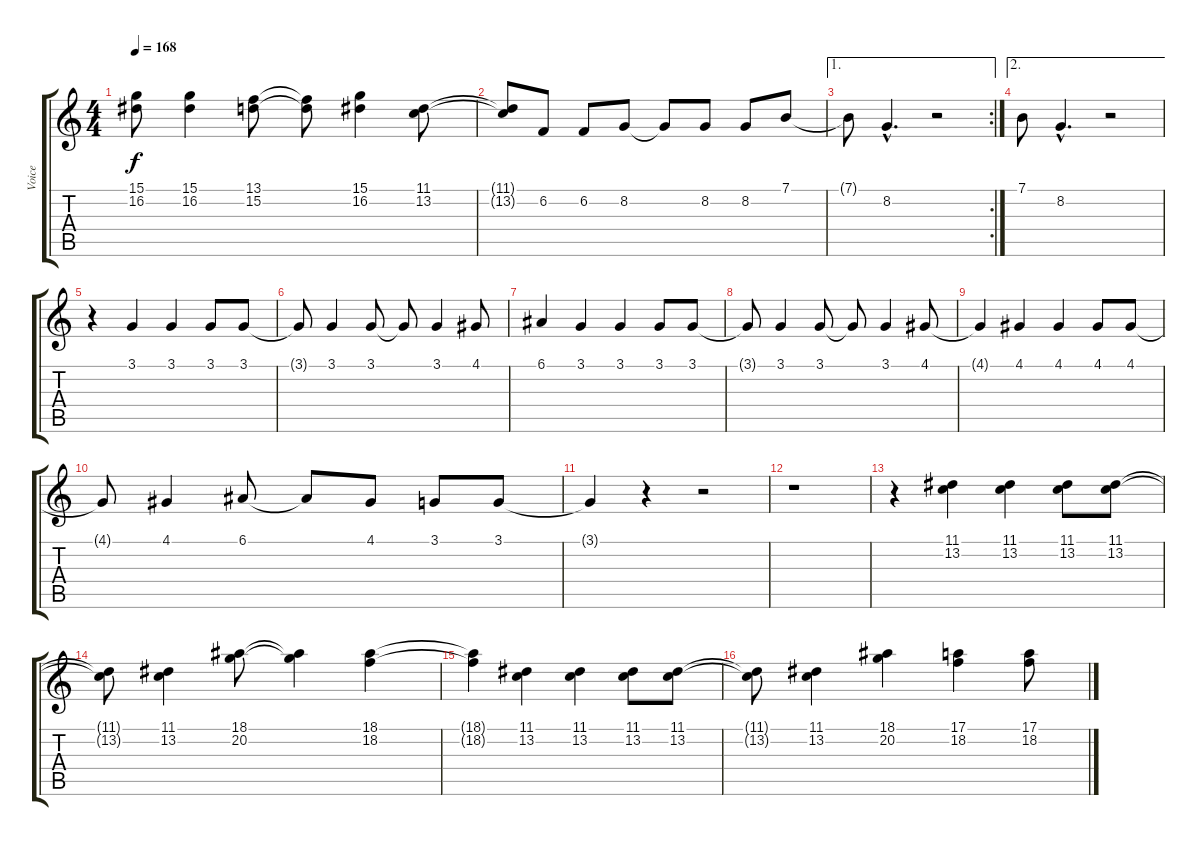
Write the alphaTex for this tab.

\track ("Voice" "Voice") {instrument cello}
\staff {score tabs}
\tuning (E4 B3 G3 D3 A2 E2) {hide}
\ts (4 4)
\tempo 168
\clef g2
\ks c
(15.1{t} 16.2{t}).8{dy f} (15.1 16.2).4 (13.1 15.2).8 (13.1{t} 15.2{t}).8 (15.1 16.2).4 (11.1 13.2).8 |
(11.1{t} 13.2{t}).8 6.2.8 6.2.8 8.2.8 8.2{t}.8 8.2.8 8.2.8 7.1.8 |
\ae 1
\rc 2
7.1{t}.8 8.2{hac}.4{d} r.2 |
\ae 2
7.1.8 8.2{hac}.4{d} r.2 |
r.4 3.1.4 3.1.4 3.1.8 3.1.8 |
3.1{t}.8 3.1.4 3.1.8 3.1{t}.8 3.1.4 4.1.8 |
6.1.4 3.1.4 3.1.4 3.1.8 3.1.8 |
3.1{t}.8 3.1.4 3.1.8 3.1{t}.8 3.1.4 4.1.8 |
4.1{t}.4 4.1.4 4.1.4 4.1.8 4.1.8 |
4.1{t}.8 4.1.4 6.1.8 6.1{t}.8 4.1.8 3.1.8 3.1.8 |
3.1{t}.4 r.4 r.2 |
r.1 |
r.4 (11.1 13.2).4 (11.1 13.2).4 (11.1 13.2).8 (11.1 13.2).8 |
(11.1{t} 13.2{t}).8 (11.1 13.2).4 (18.1 20.2).8 (18.1{t} 20.2{t}).4 (18.1 18.2).4 |
(18.1{t} 18.2{t}).4 (11.1 13.2).4 (11.1 13.2).4 (11.1 13.2).8 (11.1 13.2).8 |
(11.1{t} 13.2{t}).8 (11.1 13.2).4 (18.1 20.2).4 (17.1 18.2).4 (17.1 18.2).8
